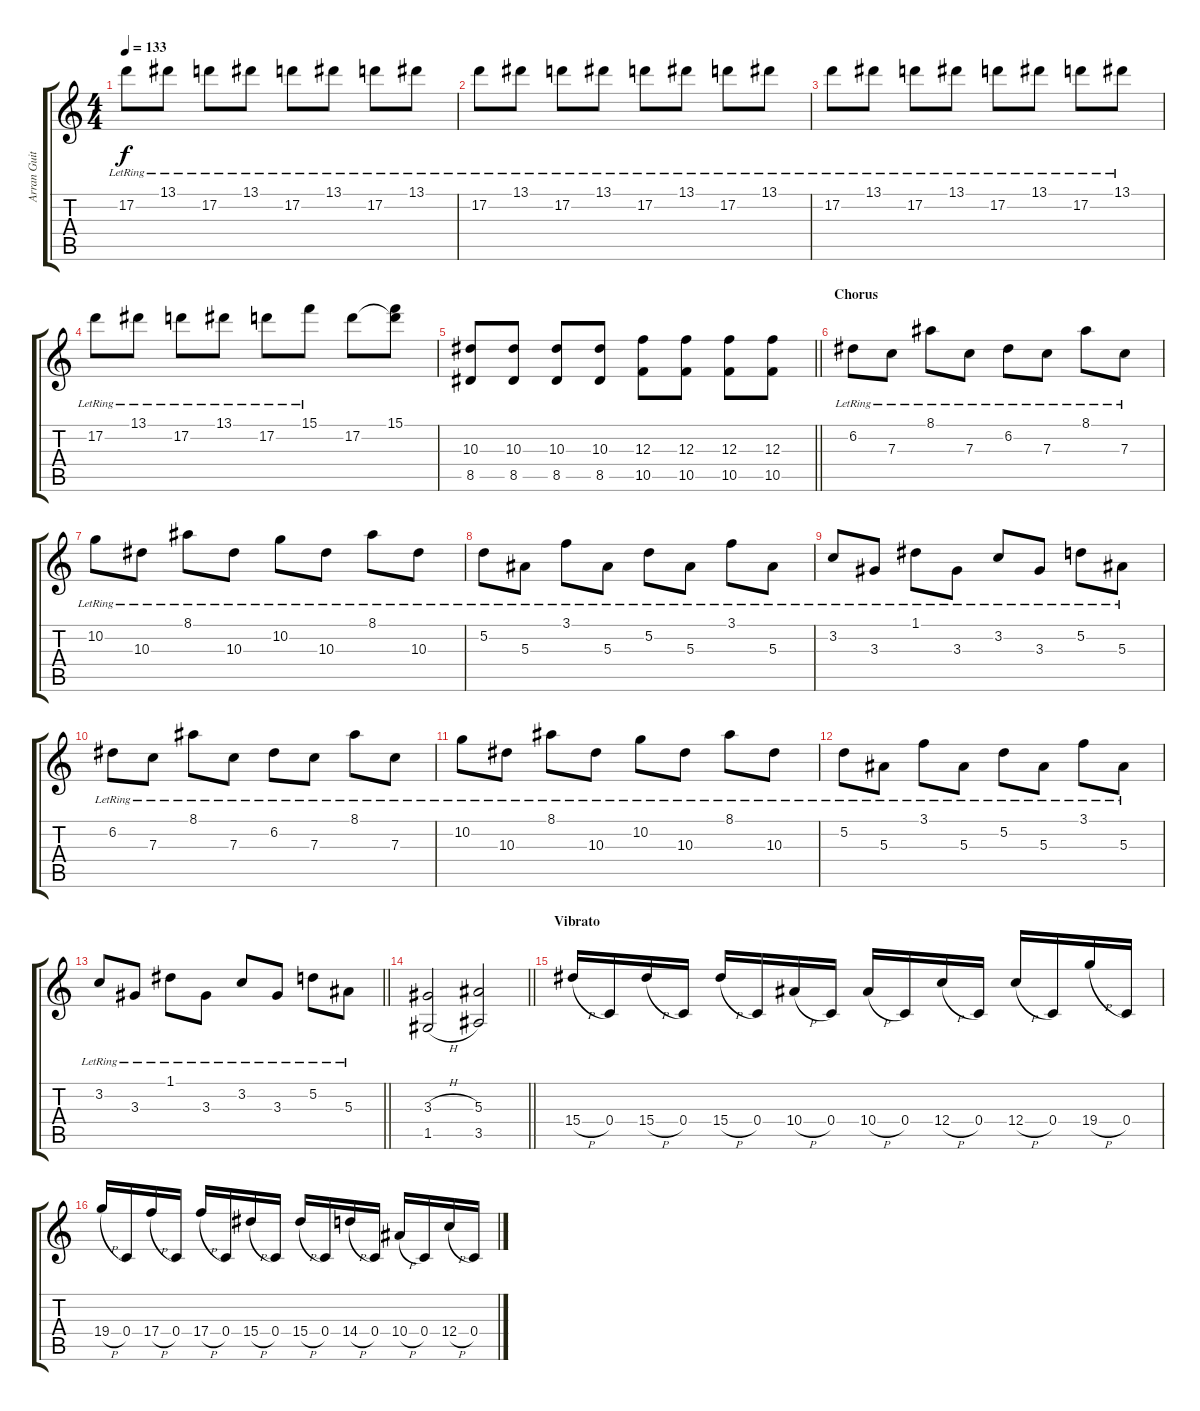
\track ("Arran Guitar" "Arran Guit") {instrument distortionguitar}
\staff {score tabs}
\tuning (D4 A3 F3 C3 G2 C2) {hide}
\ts (4 4)
\tempo 133
\clef g2
\ks c
17.2{lr}.8{dy f} 13.1{lr}.8 17.2{lr}.8 13.1{lr}.8 17.2{lr}.8 13.1{lr}.8 17.2{lr}.8 13.1{lr}.8 |
17.2{lr}.8 13.1{lr}.8 17.2{lr}.8 13.1{lr}.8 17.2{lr}.8 13.1{lr}.8 17.2{lr}.8 13.1{lr}.8 |
17.2{lr}.8 13.1{lr}.8 17.2{lr}.8 13.1{lr}.8 17.2{lr}.8 13.1{lr}.8 17.2{lr}.8 13.1{lr}.8 |
17.2{lr}.8 13.1{lr}.8 17.2{lr}.8 13.1{lr}.8 17.2{lr}.8 15.1{lr}.8 17.2.8 (15.1 17.2{t}).8 |
\barLineRight lightlight
(10.3 8.5).8 (10.3 8.5).8 (10.3 8.5).8 (10.3 8.5).8 (12.3 10.5).8 (12.3 10.5).8 (12.3 10.5).8 (12.3 10.5).8 |
\section ("" "Chorus")
6.2{lr}.8 7.3{lr}.8 8.1{lr}.8 7.3{lr}.8 6.2{lr}.8 7.3{lr}.8 8.1{lr}.8 7.3{lr}.8 |
10.2{lr}.8 10.3{lr}.8 8.1{lr}.8 10.3{lr}.8 10.2{lr}.8 10.3{lr}.8 8.1{lr}.8 10.3{lr}.8 |
5.2{lr}.8 5.3{lr}.8 3.1{lr}.8 5.3{lr}.8 5.2{lr}.8 5.3{lr}.8 3.1{lr}.8 5.3{lr}.8 |
3.2{lr}.8 3.3{lr}.8 1.1{lr}.8 3.3{lr}.8 3.2{lr}.8 3.3{lr}.8 5.2{lr}.8 5.3{lr}.8 |
6.2{lr}.8 7.3{lr}.8 8.1{lr}.8 7.3{lr}.8 6.2{lr}.8 7.3{lr}.8 8.1{lr}.8 7.3{lr}.8 |
10.2{lr}.8 10.3{lr}.8 8.1{lr}.8 10.3{lr}.8 10.2{lr}.8 10.3{lr}.8 8.1{lr}.8 10.3{lr}.8 |
5.2{lr}.8 5.3{lr}.8 3.1{lr}.8 5.3{lr}.8 5.2{lr}.8 5.3{lr}.8 3.1{lr}.8 5.3{lr}.8 |
\barLineRight lightlight
3.2{lr}.8 3.3{lr}.8 1.1{lr}.8 3.3{lr}.8 3.2{lr}.8 3.3{lr}.8 5.2{lr}.8 5.3{lr}.8 |
\section ("" "")
\barLineRight lightlight
(3.3{h} 1.5{h}).2 (5.3 3.5).2 |
\section ("" "Vibrato")
15.4{h}.16 0.4.16 15.4{h}.16 0.4.16 15.4{h}.16 0.4.16 10.4{h}.16 0.4.16 10.4{h}.16 0.4.16 12.4{h}.16 0.4.16 12.4{h}.16 0.4.16 19.4{h}.16 0.4.16 |
19.4{h}.16 0.4.16 17.4{h}.16 0.4.16 17.4{h}.16 0.4.16 15.4{h}.16 0.4.16 15.4{h}.16 0.4.16 14.4{h}.16 0.4.16 10.4{h}.16 0.4.16 12.4{h}.16 0.4.16
